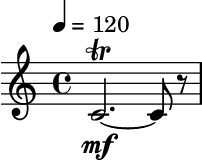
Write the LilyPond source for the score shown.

\version "2.24.2"
\language "english"
\include "lilypond-book-preamble.ly"
#(ly:set-option 'tall-page-formats 'png)
\header
{
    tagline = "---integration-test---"
}
\score
{
    \new Staff
    {
        \new Voice
        {
            {
                \tempo 4=120
                \time 4/4
                c'2.
                \mf
                - \trill
                ~
                c'8
                r8
            }
        }
    }
}
